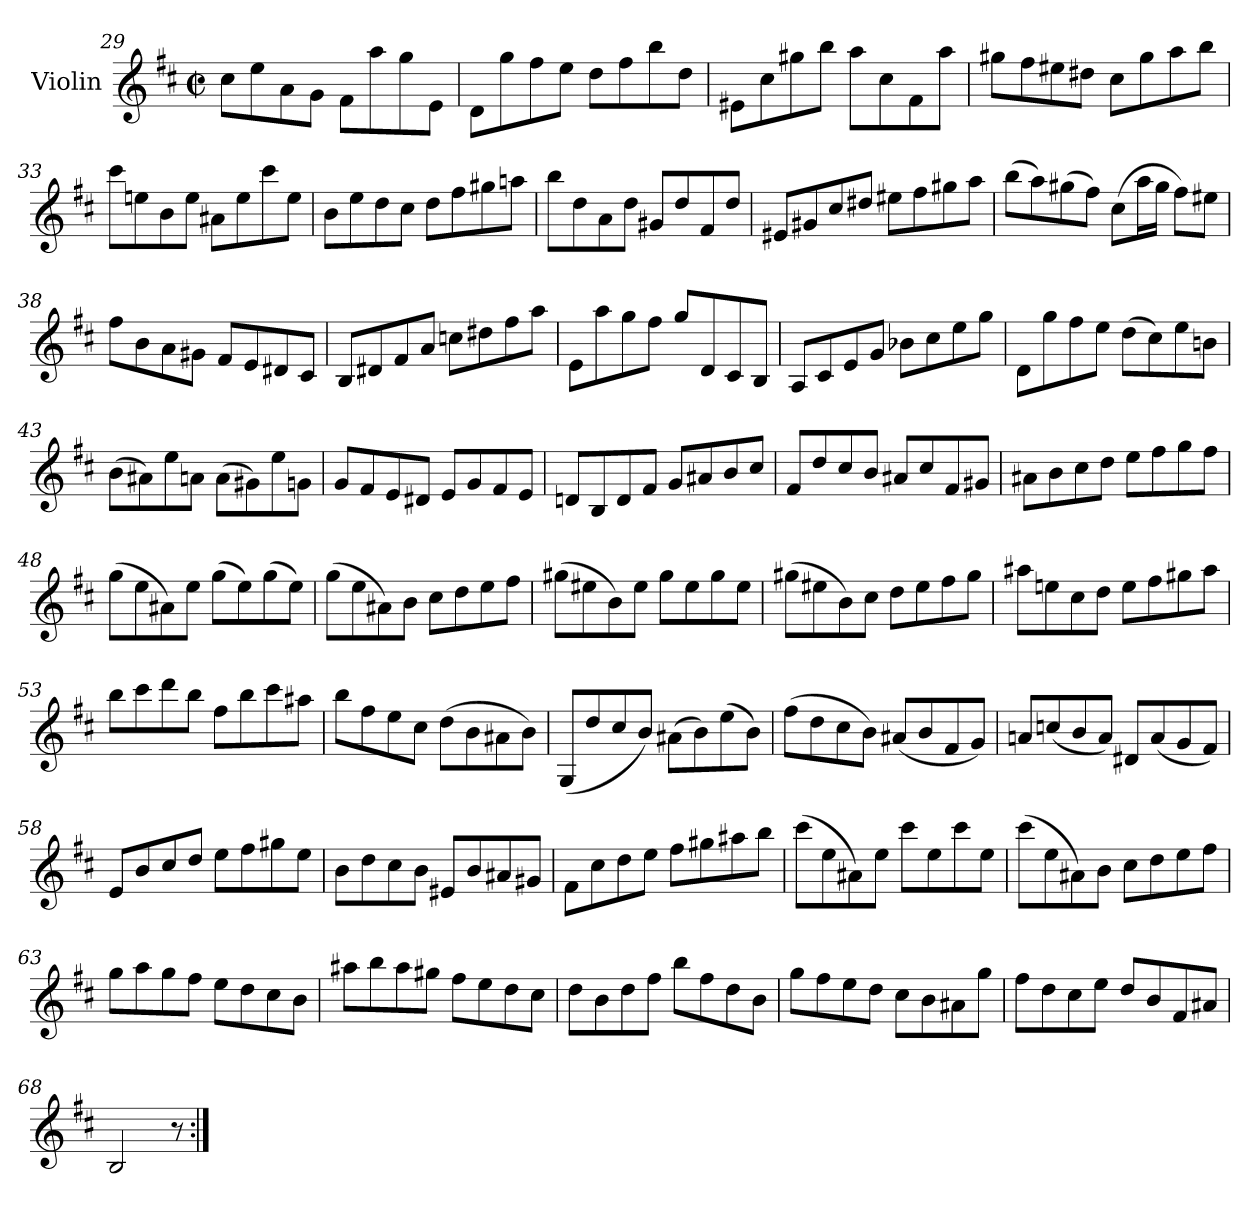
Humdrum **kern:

**kern
*part1
*staff1
*I"Violin
*I'Vln.
!!LO:LB:g=z
*clefG2
*k[f#c#]
*M2/2
*met(c|)
=29
8cc#\L
8ee\
8a\
8g\J
8f#\L
8aa\
8gg\
8e\J
=30
8d\L
8gg\
8ff#\
8ee\J
8dd\L
8ff#\
8bb\
8dd\J
=31
8e#X\L
8cc#\
8gg#X\
8bb\J
8aa\L
8cc#\
8f#\
8aa\J
=32
8gg#X\L
8ff#\
8ee#X\
8dd#X\J
8cc#\L
8gg#\
8aa\
8bb\J
=33
8ccc#\L
8een\
8b\
8ee\J
8a#X\L
8ee\
8ccc#\
8ee\J
=34
8b\L
8ee\
8dd\
8cc#\J
8dd\L
8ff#\
8gg#X\
8aan\J
!!LO:LB:g=z
=35
8bb\L
8dd\
8a\
8dd\J
8g#X/L
8dd/
8f#/
8dd/J
=36
8e#X/L
8g#X/
8cc#/
8dd#X/J
8ee#X\L
8ff#\
8gg#X\
8aa\J
=37
(>8bb\L
8aa\)
(>8gg#X\
8ff#\J)
(>8cc#\L
16aa\L
16gg#\JJ
8ff#\L)
8ee#X\J
=38
8ff#\L
8b\
8a\
8g#X\J
8f#/L
8e/
8d#X/
8c#/J
=39
8B/L
8d#X/
8f#/
8a/J
8ccn\L
8dd#X\
8ff#\
8aa\J
!!LO:LB:g=z
=40
8e\L
8aa\
8gg\
8ff#\J
8gg/L
8d/
8c#/
8B/J
=41
8A/L
8c#/
8e/
8g/J
8b-X\L
8cc#\
8ee\
8gg\J
=42
8d\L
8gg\
8ff#\
8ee\J
(>8dd\L
8cc#\)
8ee\
8bn\J
=43
(>8b\L
8a#X\)
8ee\
8an\J
(>8a\L
8g#X\)
8ee\
8gn\J
=44
8g/L
8f#/
8e/
8d#X/J
8e/L
8g/
8f#/
8e/J
!!LO:LB:g=z
=45
8dn/L
8B/
8d/
8f#/J
8g/L
8a#X/
8b/
8cc#/J
=46
8f#/L
8dd/
8cc#/
8b/J
8a#X/L
8cc#/
8f#/
8g#X/J
=47
8a#X\L
8b\
8cc#\
8dd\J
8ee\L
8ff#\
8gg\
8ff#\J
=48
(>8gg\L
8ee\
8a#X\)
8ee\J
(>8gg\L
8ee\)
(>8gg\
8ee\J)
=49
(>8gg\L
8ee\
8a#X\)
8b\J
8cc#\L
8dd\
8ee\
8ff#\J
=50
(>8gg#X\L
8ee#X\
8b\)
8ee#\J
8gg#\L
8ee#\
8gg#\
8ee#\J
!!LO:LB:g=z
=51
(>8gg#X\L
8ee#X\
8b\)
8cc#\J
8dd\L
8ee#\
8ff#\
8gg#\J
=52
8aa#X\L
8een\
8cc#\
8dd\J
8ee\L
8ff#\
8gg#X\
8aa#\J
=53
8bb\L
8ccc#\
8ddd\
8bb\J
8ff#\L
8bb\
8ccc#\
8aa#X\J
=54
8bb\L
8ff#\
8ee\
8cc#\J
(>8dd\L
8b\
8a#X\
8b\J)
=55
(<8G/L
8dd/
8cc#/
8b/J)
(>8a#X\L
8b\)
(>8ee\
8b\J)
=56
(>8ff#\L
8dd\
8cc#\
8b\J)
(<8a#X/L
8b/
8f#/
8g/J)
!!LO:LB:g=z
=57
8an/L
(<8ccn/
8b/
8a/J)
8d#X/L
(<8a/
8g/
8f#/J)
=58
8e/L
8b/
8cc#/
8dd/J
8ee\L
8ff#\
8gg#X\
8ee\J
=59
8b\L
8dd\
8cc#\
8b\J
8e#X/L
8b/
8a#X/
8g#X/J
=60
8f#\L
8cc#\
8dd\
8ee\J
8ff#\L
8gg#X\
8aa#X\
8bb\J
=61
(>8ccc#\L
8ee\
8a#X\)
8ee\J
8ccc#\L
8ee\
8ccc#\
8ee\J
=62
(>8ccc#\L
8ee\
8a#X\)
8b\J
8cc#\L
8dd\
8ee\
8ff#\J
!!LO:LB:g=z
=63
8gg\L
8aa\
8gg\
8ff#\J
8ee\L
8dd\
8cc#\
8b\J
=64
8aa#X\L
8bb\
8aa#\
8gg#X\J
8ff#\L
8ee\
8dd\
8cc#\J
=65
8dd\L
8b\
8dd\
8ff#\J
8bb\L
8ff#\
8dd\
8b\J
=66
8gg\L
8ff#\
8ee\
8dd\J
8cc#\L
8b\
8a#X\
8gg\J
=67
8ff#\L
8dd\
8cc#\
8ee\J
8dd/L
8b/
8f#/
8a#X/J
=68
2B/
8r
=:|!
*-
